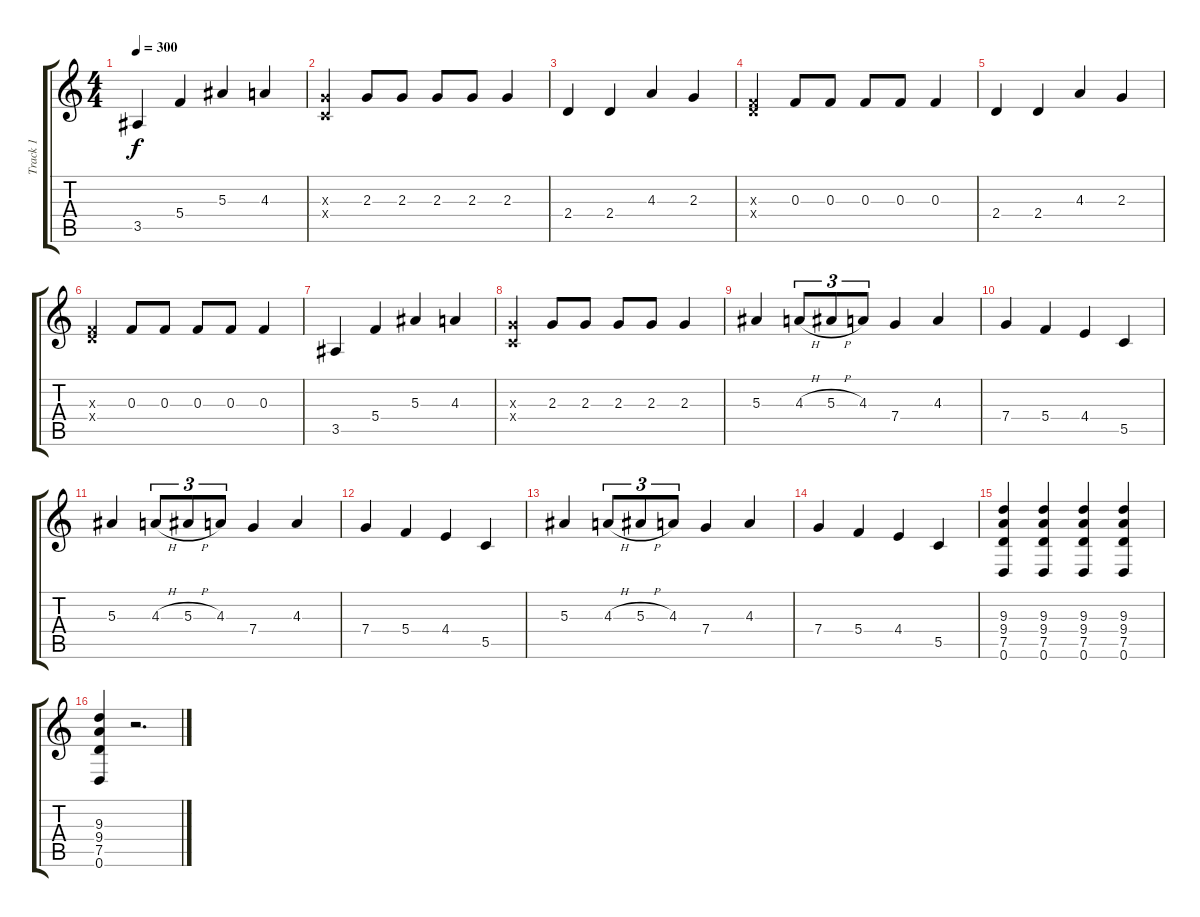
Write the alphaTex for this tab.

\track ("Track 1" "Track 1") {instrument distortionguitar}
\staff {score tabs}
\tuning (D4 A3 F3 C3 G2 D2) {hide}
\ts (4 4)
\tempo 300
\clef g2
\ks c
3.5.4{dy f} 5.4.4 5.3.4 4.3.4 |
(2.3{x} 0.4{x}).4 2.3.8 2.3.8 2.3.8 2.3.8 2.3.4 |
2.4.4 2.4.4 4.3.4 2.3.4 |
(0.3{x} 2.4{x}).4 0.3.8 0.3.8 0.3.8 0.3.8 0.3.4 |
2.4.4 2.4.4 4.3.4 2.3.4 |
(0.3{x} 2.4{x}).4 0.3.8 0.3.8 0.3.8 0.3.8 0.3.4 |
3.5.4 5.4.4 5.3.4 4.3.4 |
(2.3{x} 0.4{x}).4 2.3.8 2.3.8 2.3.8 2.3.8 2.3.4 |
5.3.4 4.3{h}.8{tu (3 2)} 5.3{h}.8{tu (3 2)} 4.3.8{tu (3 2)} 7.4.4 4.3.4 |
7.4.4 5.4.4 4.4.4 5.5.4 |
5.3.4 4.3{h}.8{tu (3 2)} 5.3{h}.8{tu (3 2)} 4.3.8{tu (3 2)} 7.4.4 4.3.4 |
7.4.4 5.4.4 4.4.4 5.5.4 |
5.3.4 4.3{h}.8{tu (3 2)} 5.3{h}.8{tu (3 2)} 4.3.8{tu (3 2)} 7.4.4 4.3.4 |
7.4.4 5.4.4 4.4.4 5.5.4 |
(9.3 9.4 7.5 0.6).4 (9.3 9.4 7.5 0.6).4 (9.3 9.4 7.5 0.6).4 (9.3 9.4 7.5 0.6).4 |
(9.3 9.4 7.5 0.6).4 r.2{d}
